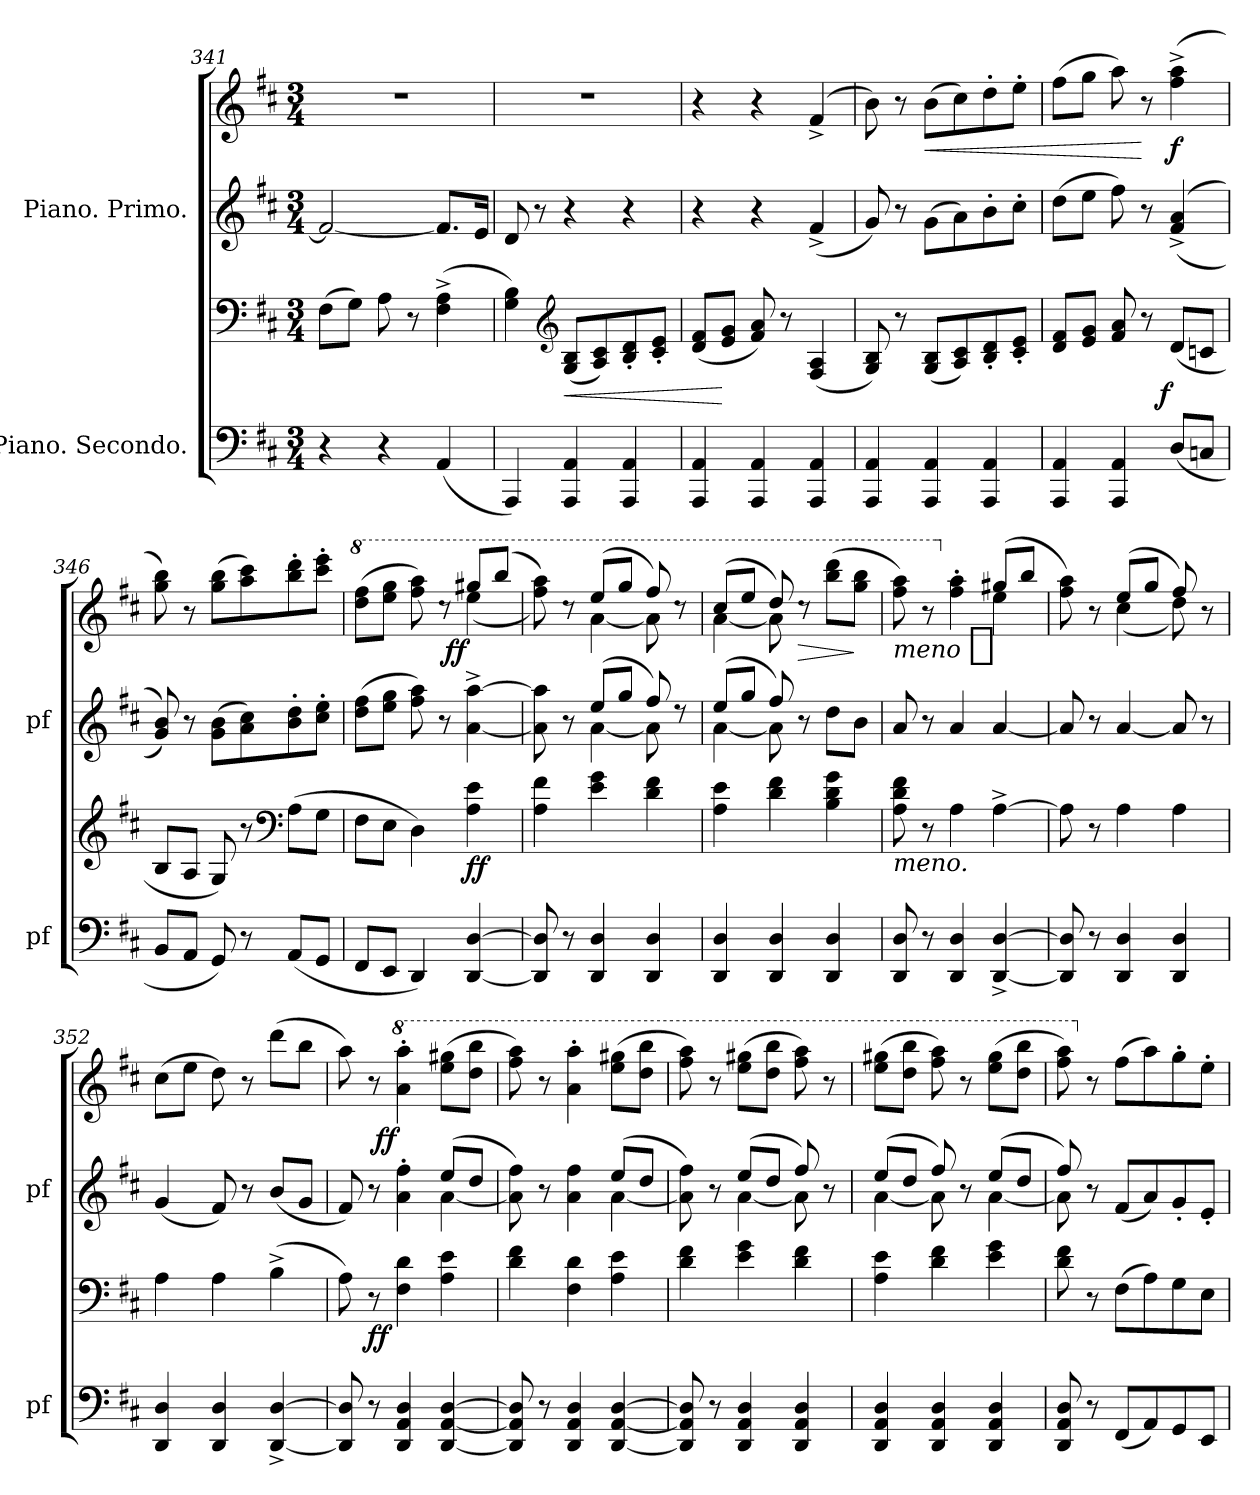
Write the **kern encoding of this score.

**kern	**kern	**dynam	**kern	**kern	**dynam
*part4	*part3	*part3	*part2	*part1	*part1
*staff4	*staff3	*staff3	*staff2	*staff1	*staff1
*I"Piano. Secondo.	*	*	*I"Piano. Primo.	*	*
*I'pf	*	*	*I'pf	*	*
*clefF4	*clefF4	*	*clefG2	*clefG2	*
*k[f#c#]	*k[f#c#]	*	*k[f#c#]	*k[f#c#]	*
*M3/4	*M3/4	*	*M3/4	*M3/4	*
=341	=341	=341	=341	=341	=341
4r	(8F#\L	.	2f#/_	2.r	.
.	8G\J)	.	.	.	.
4r	8A\	.	.	.	.
.	8r	.	.	.	.
(4AA/	(4F#^\ 4A^\	.	8.f#/L]	.	.
.	.	.	16e/Jk	.	.
=342	=342	=342	=342	=342	=342
4AAA/)	4G\ 4B\)	.	8d/	2.r	.
.	.	.	8r	.	.
*	*clefG2	*	*	*	*
4AAA/ 4AA/	(8G/ 8B/L	<	4r	.	.
.	8A/ 8c#/)	.	.	.	.
4AAA/ 4AA/	8B'/ 8d'/	.	4r	.	.
.	8c#'/ 8e'/J	.	.	.	.
=343	=343	=343	=343	=343	=343
4AAA/ 4AA/	(8d/ 8f#/L	.	4r	4r	.
.	8e/ 8g/J	[	.	.	.
4AAA/ 4AA/	8f#/ 8a/)	.	4r	4r	.
.	8r	.	.	.	.
4AAA/ 4AA/	(4F#/ 4A/	.	(4f#^>/	(4f#^>/	.
=344	=344	=344	=344	=344	=344
4AAA/ 4AA/	8G/ 8B/)	.	8g/)	8b\)	.
.	8r	.	8r	8r	.
4AAA/ 4AA/	(8G/ 8B/L	.	(8g\L	(8b\L	<
.	8A/ 8c#/)	.	8a\)	8cc#\)	.
4AAA/ 4AA/	8B'/ 8d'/	.	8b'\	8dd'\	.
.	8c#'/ 8e'/J	.	8cc#'\J	8ee'\J	.
=345	=345	=345	=345	=345	=345
4AAA/ 4AA/	8d/ 8f#/L	.	(8dd\L	(8ff#\L	.
.	8e/ 8g/J	.	8ee\J	8gg\J	.
4AAA/ 4AA/	8f#/ 8a/	.	8ff#\)	8aa\)	.
.	8r	.	8r	8r	[
!	!	!LO:DY:rj	!	!	!
(8D/L	(8d/L	f	(<(>4f#^/ 4a^/	(4ff#^\ 4aa^\	f
8Cn/J	8cn/J	.	.	.	.
=346	=346	=346	=346	=346	=346
8BB/L	8B/L	.	8g/ 8b/))	8gg\ 8bb\)	.
8AA/J	8A/J	.	8r	8r	.
8GG/)	8G/)	.	(8g\ 8b\L	(8gg\ 8bb\L	.
8r	8r	.	8a\ 8cc#\)	8aa\ 8ccc#\)	.
*	*clefF4	*	*	*	*
(8AA/L	(8A\L	.	8b'\ 8dd'\	8bb'\ 8ddd'\	.
8GG/J	8G\J	.	8cc#'\ 8ee'\J	8ccc#'\ 8eee'\J	.
=347	=347	=347	=347	=347	=347
*	*	*	*	*8va	*
*	*	*	*	*^	*
8FF#/L	8F#\L	.	(8dd\ 8ff#\L	(8ddd\ 8fff#\L	8ryy	.
8EE/J	8E\J	.	8ee\ 8gg\J	8eee\ 8ggg\J	8ryy	.
4DD/)	4D\)	.	8ff#\ 8aa\)	8fff#\ 8aaa\)	4ryy	.
.	.	.	8r	8rccc	.	.
!	!	!	!	!	!	!LO:DY:rj
[4DD/ [4D/	4A\ 4e\	ff	[4a^\ [4aa^\	8ggg#X/L	(4eee\	ff
.	.	.	.	(8bbb/J	.	.
=348	=348	=348	=348	=348	=348	=348
*	*	*	*^	*	*	*
8DD]/ 8D]/	4A\ 4f#\	.	4ryy	8a]\ 8aa]\	4ryy	8fff#\ 8aaa\))	.
8r	.	.	.	8r	.	8rccc	.
4DD/ 4D/	4e\ 4g\	.	(8ee/L	[4a\	(8eee/L	[4aa\	.
.	.	.	8gg/J	.	8ggg/J	.	.
4DD/ 4D/	4d\ 4f#\	.	8ff#/)	8a\]	8fff#/)	8aa\]	.
.	.	.	8rdd	8ryy	8rccc	8ryy	.
=349	=349	=349	=349	=349	=349	=349	=349
4DD/ 4D/	4A\ 4e\	.	(8ee/L	[4a\	(8ccc#/L	[4aa\	.
.	.	.	8gg/J	.	8eee/J	.	.
4DD/ 4D/	4d\ 4f#\	.	8ff#/)	8a\]	8ddd/)	8aa\]	.
.	.	.	8r	8ryy	8rccc	8ryy	>
4DD/ 4D/	4B\ 4d\ 4g\	.	4ryy	8dd\L	(8bbb\ 8dddd\L	8ryy	.
.	.	.	.	8b\J	8ggg\ 8bbb\J	8ryy	]
=350	=350	=350	=350	=350	=350	=350	=350
!	!LO:TX:b:i:t=meno.	!	!	!	!	!	!
!	!	!	!	!	!	!	!LO:DY:t=meno %s
*	*	*	*v	*v	*	*	*
8DD/ 8D/	8A\ 8d\ 8f#\	.	8a/	4ryy	8fff#\ 8aaa\)	f
8r	8r	.	8r	.	8r	.
*	*	*	*	*X8va	*	*
4DD/ 4D/	4A\	.	4a/	4ff#'\ 4aa'\	4ryy	.
[4DD^/ [4D^/	[4A^\	.	[4a/	(8gg#X/L	4ee\	.
.	.	.	.	8bb/J	.	.
=351	=351	=351	=351	=351	=351	=351
8DD]/ 8D]/	8A\]	.	8a/]	4ryy	8ff#\ 8aa\)	.
8r	8r	.	8r	.	8r	.
4DD/ 4D/	4A\	.	[4a/	(8ee/L	(4cc#\	.
.	.	.	.	8gg/J	.	.
4DD/ 4D/	4A\	.	8a/]	8ff#/)	8dd\)	.
.	.	.	8r	8r	8ryy	.
*	*	*	*	*v	*v	*
=352	=352	=352	=352	=352	=352
4DD/ 4D/	4A\	.	(4g/	(8cc#\L	.
.	.	.	.	8ee\J	.
4DD/ 4D/	4A\	.	8f#/)	8dd\)	.
.	.	.	8r	8r	.
[4DD^/ [4D^/	(4B^\	.	(8b/L	(8ddd\L	.
.	.	.	8g/J	8bb\J	.
=353	=353	=353	=353	=353	=353
*	*	*	*^	*	*
8DD]/ 8D]/	8A\)	.	8f#/)	8ryy	8aa\)	.
8r	8r	ff	8r	8ryy	8r	.
*	*	*	*	*	*8va	*
!	!	!	!	!	!	!LO:DY:rj
4DD/ 4AA/ 4D/	4F#\ 4d\	.	4a'\ 4ff#'\	4ryy	4aa'\ 4aaa'\	ff
[4DD/ [4AA/ [4D/	4A\ 4e\	.	(8ee/L	[4a\	(8eee\ 8ggg#X\L	.
.	.	.	8dd/J	.	8ddd\ 8bbb\J	.
=354	=354	=354	=354	=354	=354	=354
8DD]/ 8AA]/ 8D]/	4d\ 4f#\	.	4ryy	8a]\ 8ff#\)	8fff#\ 8aaa\)	.
8r	.	.	.	8r	8r	.
4DD/ 4AA/ 4D/	4F#\ 4d\	.	4ryy	4a\ 4ff#\	4aa'\ 4aaa'\	.
[4DD/ [4AA/ [4D/	4A\ 4e\	.	(8ee/L	[4a\	(8eee\ 8ggg#X\L	.
.	.	.	8dd/J	.	8ddd\ 8bbb\J	.
=355	=355	=355	=355	=355	=355	=355
8DD]/ 8AA]/ 8D]/	4d\ 4f#\	.	4ryy	8a]\ 8ff#\)	8fff#\ 8aaa\)	.
8r	.	.	.	8r	8r	.
4DD/ 4AA/ 4D/	4e\ 4g\	.	(8ee/L	[4a\	(8eee\ 8ggg#X\L	.
.	.	.	8dd/J	.	8ddd\ 8bbb\J	.
4DD/ 4AA/ 4D/	4d\ 4f#\	.	8ff#/)	8a\]	8fff#\ 8aaa\)	.
.	.	.	8r	8ryy	8r	.
=356	=356	=356	=356	=356	=356	=356
4DD/ 4AA/ 4D/	4A\ 4e\	.	(8ee/L	[4a\	(8eee\ 8ggg#X\L	.
.	.	.	8dd/J	.	8ddd\ 8bbb\J	.
4DD/ 4AA/ 4D/	4d\ 4f#\	.	8ff#/)	8a\]	8fff#\ 8aaa\)	.
.	.	.	8r	8ryy	8r	.
4DD/ 4AA/ 4D/	4e\ 4g\	.	(8ee/L	[4a\	(8eee\ 8ggg#\L	.
.	.	.	8dd/J	.	8ddd\ 8bbb\J	.
=357	=357	=357	=357	=357	=357	=357
8DD/ 8AA/ 8D/	8d\ 8f#\	.	8ff#/)	8a\]	8fff#\ 8aaa\)	.
*	*	*	*	*	*X8va	*
8r	8r	.	8r	8ryy	8r	.
(8FF#/L	(8F#\L	.	(8f#/L	2ryy	(8ff#\L	.
8AA/)	8A\)	.	8a/)	.	8aa\)	.
8GG/	8G\	.	8g'/	.	8gg'\	.
8EE/J	8E\J	.	8e'/J	.	8ee'\J	.
*	*	*	*v	*v	*	*
=	=	=	=	=	=
*-	*-	*-	*-	*-	*-
